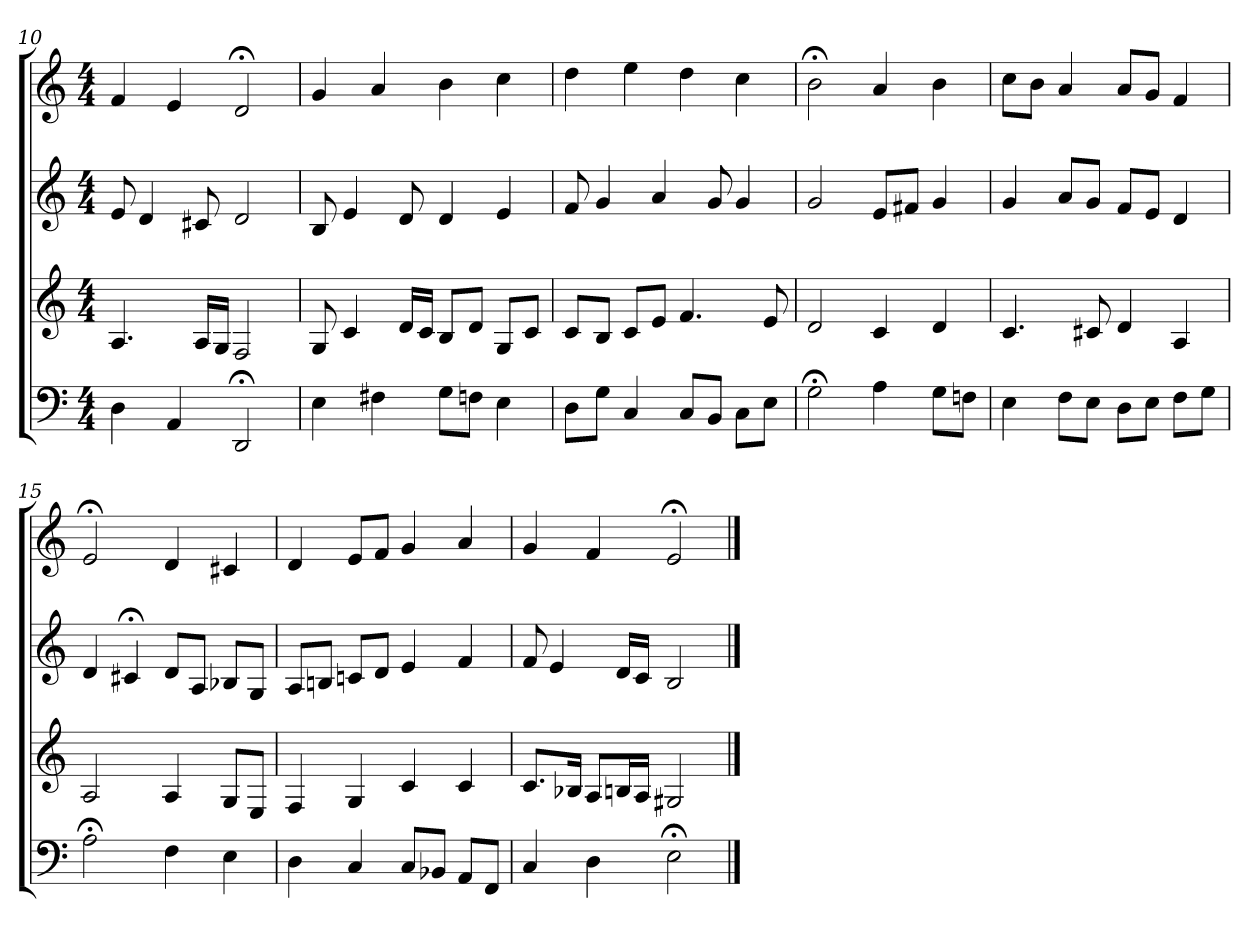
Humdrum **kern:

**kern	**kern	**kern	**kern
*part4	*part3	*part2	*part1
*staff4	*staff3	*staff2	*staff1
*clefF4	*clefG2	*clefG2	*clefG2
*M4/4	*M4/4	*M4/4	*M4/4
=10	=10	=10	=10
4D	4.A	8e	4f
.	.	4d	.
4AA	.	.	4e
.	16A/LL	8c#X	.
.	16G/JJ	.	.
2DD;<	2F	2d	2d;<
=11	=11	=11	=11
4E	8G	8B	4g
.	4c	4e	.
4F#X	.	.	4a
.	16d/LL	8d	.
.	16c/JJ	.	.
8G\L	8B/L	4d	4b
8Fn\J	8d/J	.	.
4E	8G/L	4e	4cc
.	8c/J	.	.
=12	=12	=12	=12
8D\L	8c/L	8f	4dd
8G\J	8B/J	4g	.
4C	8c/L	.	4ee
.	8e/J	4a	.
8C/L	4.f	.	4dd
8BB/J	.	8g	.
8C\L	.	4g	4cc
8E\J	8e	.	.
=13	=13	=13	=13
2G;<	2d	2g	2b;<
4A	4c	8e/L	4a
.	.	8f#X/J	.
8G\L	4d	4g	4b
8Fn\J	.	.	.
=14	=14	=14	=14
4E	4.c	4g	8cc\L
.	.	.	8b\J
8F\L	.	8a/L	4a
8E\J	8c#X	8g/J	.
8D\L	4d	8f/L	8a/L
8E\J	.	8e/J	8g/J
8F\L	4A	4d	4f
8G\J	.	.	.
=15	=15	=15	=15
2A;<	2A	4d	2e;<
.	.	4c#X;<	.
4F	4A	8d/L	4d
.	.	8A/J	.
4E	8G/L	8B-X/L	4c#X
.	8E/J	8G/J	.
=16	=16	=16	=16
4D	4F	8A/L	4d
.	.	8Bn/J	.
4C	4G	8cn/L	8e/L
.	.	8d/J	8f/J
8C/L	4c	4e	4g
8BB-X/J	.	.	.
8AA/L	4c	4f	4a
8FF/J	.	.	.
=17	=17	=17	=17
4C	8.c/L	8f	4g
.	.	4e	.
.	16B-X/Jk	.	.
4D	8A/L	.	4f
.	16Bn/L	16d/LL	.
.	16A/JJ	16c/JJ	.
2E;<	2G#X	2B	2e;<
==	==	==	==
*-	*-	*-	*-
